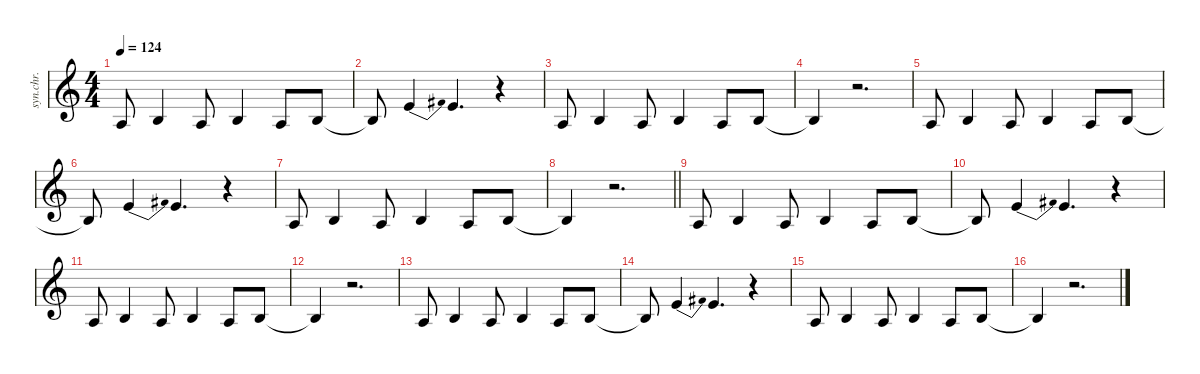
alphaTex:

\defaultSystemsLayout 4
\hideDynamics
\bracketExtendMode nobrackets
\otherSystemsTrackNameOrientation horizontal
\track ("Voice 1" "syn.chr.") {instrument synthvoice}
\staff {score}
\tuning (Db4 Ab3 E3 B2 Gb2 B1)
\ts (4 4)
\tempo 124
\clef g2
\ks c
1.2.8{dy f beam Up} 3.2.4{beam Up} 1.2.8{beam Up} 3.2.4{beam Up} 1.2.8{beam Up} 3.2.8{beam Up} |
3.2{t}.8{beam Up} 3.1{be (bend 0 0 15 4)}.4{beam Up} 3.1.4{d beam Up} r.4{beam Up} |
1.2.8{beam Up} 3.2.4{beam Up} 1.2.8{beam Up} 3.2.4{beam Up} 1.2.8{beam Up} 3.2.8{beam Up} |
3.2{t}.4{beam Up} r.2{d beam Up} |
1.2.8{beam Up} 3.2.4{beam Up} 1.2.8{beam Up} 3.2.4{beam Up} 1.2.8{beam Up} 3.2.8{beam Up} |
3.2{t}.8{beam Up} 3.1{be (bend 0 0 15 4)}.4{beam Up} 3.1.4{d beam Up} r.4{beam Up} |
1.2.8{beam Up} 3.2.4{beam Up} 1.2.8{beam Up} 3.2.4{beam Up} 1.2.8{beam Up} 3.2.8{beam Up} |
\barLineRight lightlight
3.2{t}.4{beam Up} r.2{d beam Up} |
\section ("" "")
1.2.8{beam Up} 3.2.4{beam Up} 1.2.8{beam Up} 3.2.4{beam Up} 1.2.8{beam Up} 3.2.8{beam Up} |
3.2{t}.8{beam Up} 3.1{be (bend 0 0 15 4)}.4{beam Up} 3.1.4{d beam Up} r.4{beam Up} |
1.2.8{beam Up} 3.2.4{beam Up} 1.2.8{beam Up} 3.2.4{beam Up} 1.2.8{beam Up} 3.2.8{beam Up} |
3.2{t}.4{beam Up} r.2{d beam Up} |
1.2.8{beam Up} 3.2.4{beam Up} 1.2.8{beam Up} 3.2.4{beam Up} 1.2.8{beam Up} 3.2.8{beam Up} |
3.2{t}.8{beam Up} 3.1{be (bend 0 0 15 4)}.4{beam Up} 3.1.4{d beam Up} r.4{beam Up} |
1.2.8{beam Up} 3.2.4{beam Up} 1.2.8{beam Up} 3.2.4{beam Up} 1.2.8{beam Up} 3.2.8{beam Up} |
3.2{t}.4{beam Up} r.2{d beam Up}
